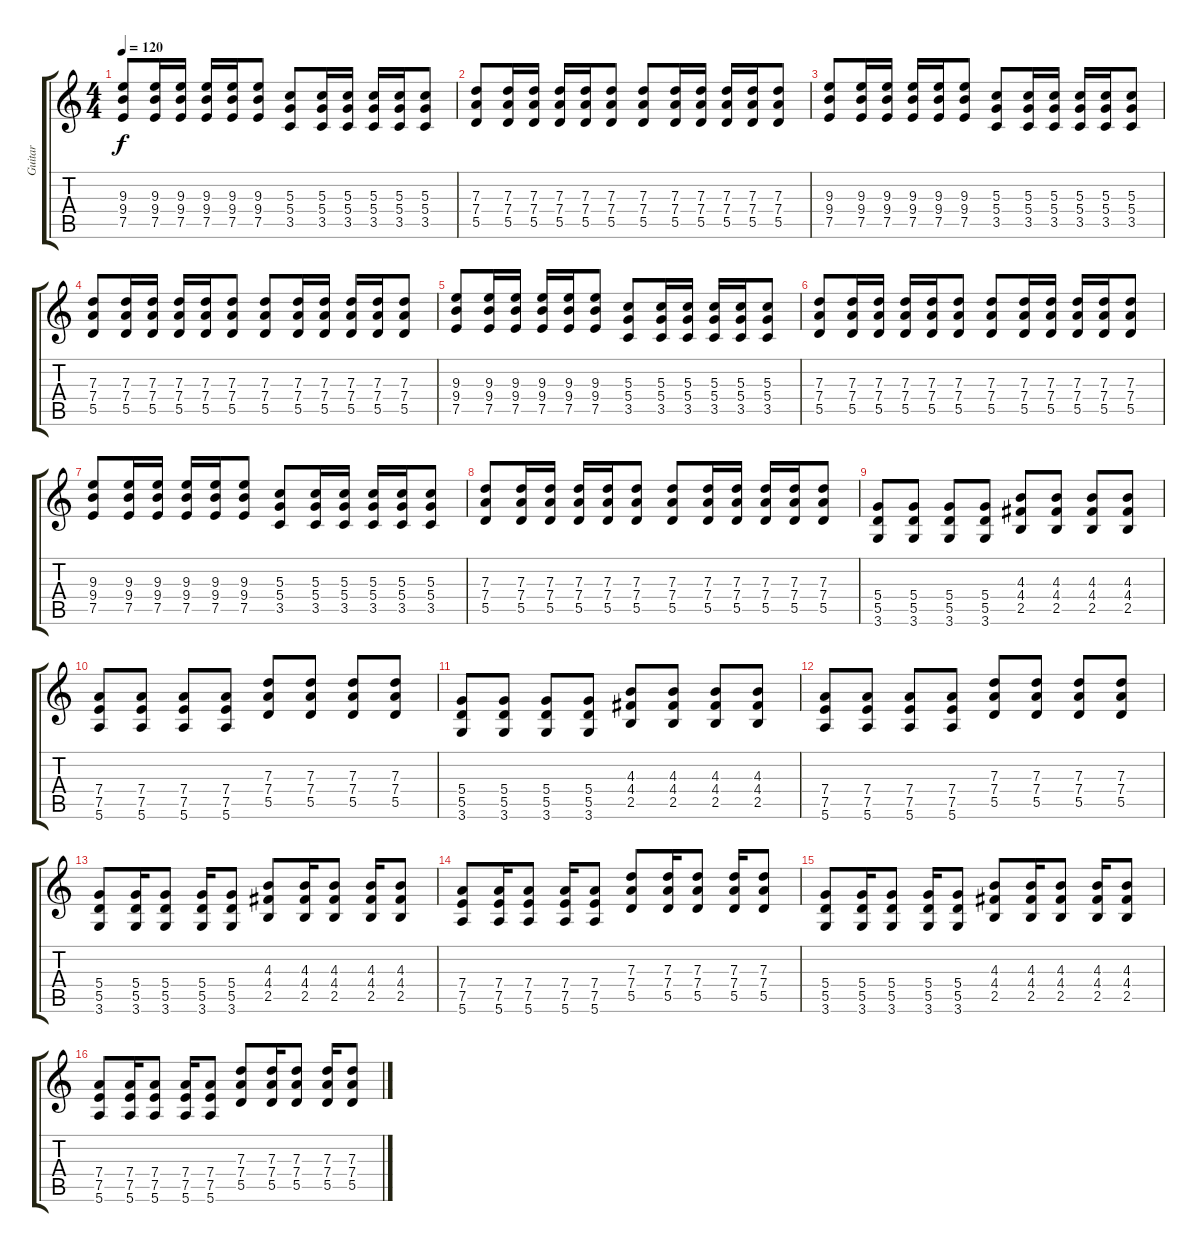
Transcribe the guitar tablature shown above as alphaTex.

\track ("Guitar" "Guitar") {instrument overdrivenguitar}
\staff {score tabs}
\tuning (E4 B3 G3 D3 A2 E2) {hide}
\ts (4 4)
\tempo 120
\clef g2
\ks c
(9.3 9.4 7.5).8{dy f} (9.3 9.4 7.5).16 (9.3 9.4 7.5).16 (9.3 9.4 7.5).16 (9.3 9.4 7.5).16 (9.3 9.4 7.5).8 (5.3 5.4 3.5).8 (5.3 5.4 3.5).16 (5.3 5.4 3.5).16 (5.3 5.4 3.5).16 (5.3 5.4 3.5).16 (5.3 5.4 3.5).8 |
(7.3 7.4 5.5).8 (7.3 7.4 5.5).16 (7.3 7.4 5.5).16 (7.3 7.4 5.5).16 (7.3 7.4 5.5).16 (7.3 7.4 5.5).8 (7.3 7.4 5.5).8 (7.3 7.4 5.5).16 (7.3 7.4 5.5).16 (7.3 7.4 5.5).16 (7.3 7.4 5.5).16 (7.3 7.4 5.5).8 |
(9.3 9.4 7.5).8 (9.3 9.4 7.5).16 (9.3 9.4 7.5).16 (9.3 9.4 7.5).16 (9.3 9.4 7.5).16 (9.3 9.4 7.5).8 (5.3 5.4 3.5).8 (5.3 5.4 3.5).16 (5.3 5.4 3.5).16 (5.3 5.4 3.5).16 (5.3 5.4 3.5).16 (5.3 5.4 3.5).8 |
(7.3 7.4 5.5).8 (7.3 7.4 5.5).16 (7.3 7.4 5.5).16 (7.3 7.4 5.5).16 (7.3 7.4 5.5).16 (7.3 7.4 5.5).8 (7.3 7.4 5.5).8 (7.3 7.4 5.5).16 (7.3 7.4 5.5).16 (7.3 7.4 5.5).16 (7.3 7.4 5.5).16 (7.3 7.4 5.5).8 |
(9.3 9.4 7.5).8 (9.3 9.4 7.5).16 (9.3 9.4 7.5).16 (9.3 9.4 7.5).16 (9.3 9.4 7.5).16 (9.3 9.4 7.5).8 (5.3 5.4 3.5).8 (5.3 5.4 3.5).16 (5.3 5.4 3.5).16 (5.3 5.4 3.5).16 (5.3 5.4 3.5).16 (5.3 5.4 3.5).8 |
(7.3 7.4 5.5).8 (7.3 7.4 5.5).16 (7.3 7.4 5.5).16 (7.3 7.4 5.5).16 (7.3 7.4 5.5).16 (7.3 7.4 5.5).8 (7.3 7.4 5.5).8 (7.3 7.4 5.5).16 (7.3 7.4 5.5).16 (7.3 7.4 5.5).16 (7.3 7.4 5.5).16 (7.3 7.4 5.5).8 |
(9.3 9.4 7.5).8 (9.3 9.4 7.5).16 (9.3 9.4 7.5).16 (9.3 9.4 7.5).16 (9.3 9.4 7.5).16 (9.3 9.4 7.5).8 (5.3 5.4 3.5).8 (5.3 5.4 3.5).16 (5.3 5.4 3.5).16 (5.3 5.4 3.5).16 (5.3 5.4 3.5).16 (5.3 5.4 3.5).8 |
(7.3 7.4 5.5).8 (7.3 7.4 5.5).16 (7.3 7.4 5.5).16 (7.3 7.4 5.5).16 (7.3 7.4 5.5).16 (7.3 7.4 5.5).8 (7.3 7.4 5.5).8 (7.3 7.4 5.5).16 (7.3 7.4 5.5).16 (7.3 7.4 5.5).16 (7.3 7.4 5.5).16 (7.3 7.4 5.5).8 |
(5.4 5.5 3.6).8 (5.4 5.5 3.6).8 (5.4 5.5 3.6).8 (5.4 5.5 3.6).8 (4.3 4.4 2.5).8 (4.3 4.4 2.5).8 (4.3 4.4 2.5).8 (4.3 4.4 2.5).8 |
(7.4 7.5 5.6).8 (7.4 7.5 5.6).8 (7.4 7.5 5.6).8 (7.4 7.5 5.6).8 (7.3 7.4 5.5).8 (7.3 7.4 5.5).8 (7.3 7.4 5.5).8 (7.3 7.4 5.5).8 |
(5.4 5.5 3.6).8 (5.4 5.5 3.6).8 (5.4 5.5 3.6).8 (5.4 5.5 3.6).8 (4.3 4.4 2.5).8 (4.3 4.4 2.5).8 (4.3 4.4 2.5).8 (4.3 4.4 2.5).8 |
(7.4 7.5 5.6).8 (7.4 7.5 5.6).8 (7.4 7.5 5.6).8 (7.4 7.5 5.6).8 (7.3 7.4 5.5).8 (7.3 7.4 5.5).8 (7.3 7.4 5.5).8 (7.3 7.4 5.5).8 |
(5.4 5.5 3.6).8 (5.4 5.5 3.6).16 (5.4 5.5 3.6).8 (5.4 5.5 3.6).16 (5.4 5.5 3.6).8 (4.3 4.4 2.5).8 (4.3 4.4 2.5).16 (4.3 4.4 2.5).8 (4.3 4.4 2.5).16 (4.3 4.4 2.5).8 |
(7.4 7.5 5.6).8 (7.4 7.5 5.6).16 (7.4 7.5 5.6).8 (7.4 7.5 5.6).16 (7.4 7.5 5.6).8 (7.3 7.4 5.5).8 (7.3 7.4 5.5).16 (7.3 7.4 5.5).8 (7.3 7.4 5.5).16 (7.3 7.4 5.5).8 |
(5.4 5.5 3.6).8 (5.4 5.5 3.6).16 (5.4 5.5 3.6).8 (5.4 5.5 3.6).16 (5.4 5.5 3.6).8 (4.3 4.4 2.5).8 (4.3 4.4 2.5).16 (4.3 4.4 2.5).8 (4.3 4.4 2.5).16 (4.3 4.4 2.5).8 |
(7.4 7.5 5.6).8 (7.4 7.5 5.6).16 (7.4 7.5 5.6).8 (7.4 7.5 5.6).16 (7.4 7.5 5.6).8 (7.3 7.4 5.5).8 (7.3 7.4 5.5).16 (7.3 7.4 5.5).8 (7.3 7.4 5.5).16 (7.3 7.4 5.5).8
